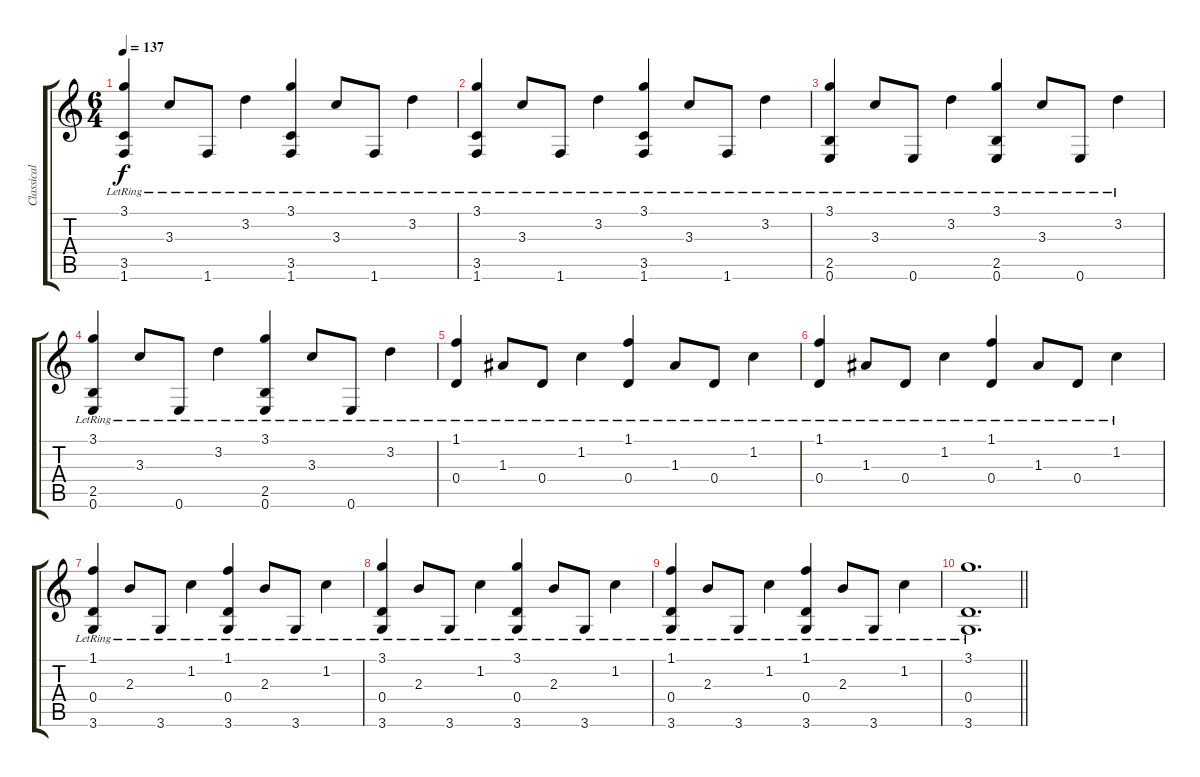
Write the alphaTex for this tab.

\track ("Classical Guitar" "Classical ") {instrument acousticguitarnylon}
\staff {score tabs}
\tuning (E4 B3 A3 D3 A2 E2) {hide}
\ts (6 4)
\tempo 137
\clef g2
\ks c
(3.1{lr} 3.5{lr} 1.6{lr}).4{dy f} 3.3{lr}.8 1.6{lr}.8 3.2{lr}.4 (3.1{lr} 3.5{lr} 1.6{lr}).4 3.3{lr}.8 1.6{lr}.8 3.2{lr}.4 |
(3.1{lr} 3.5{lr} 1.6{lr}).4 3.3{lr}.8 1.6{lr}.8 3.2{lr}.4 (3.1{lr} 3.5{lr} 1.6{lr}).4 3.3{lr}.8 1.6{lr}.8 3.2{lr}.4 |
(3.1{lr} 2.5{lr} 0.6{lr}).4 3.3{lr}.8 0.6{lr}.8 3.2{lr}.4 (3.1{lr} 2.5{lr} 0.6{lr}).4 3.3{lr}.8 0.6{lr}.8 3.2{lr}.4 |
(3.1{lr} 2.5{lr} 0.6{lr}).4 3.3{lr}.8 0.6{lr}.8 3.2{lr}.4 (3.1{lr} 2.5{lr} 0.6{lr}).4 3.3{lr}.8 0.6{lr}.8 3.2{lr}.4 |
(1.1{lr} 0.4{lr}).4 1.3{lr}.8 0.4{lr}.8 1.2{lr}.4 (1.1{lr} 0.4{lr}).4 1.3{lr}.8 0.4{lr}.8 1.2{lr}.4 |
(1.1{lr} 0.4{lr}).4 1.3{lr}.8 0.4{lr}.8 1.2{lr}.4 (1.1{lr} 0.4{lr}).4 1.3{lr}.8 0.4{lr}.8 1.2{lr}.4 |
(1.1{lr} 0.4{lr} 3.6{lr}).4 2.3{lr}.8 3.6{lr}.8 1.2{lr}.4 (1.1{lr} 0.4{lr} 3.6{lr}).4 2.3{lr}.8 3.6{lr}.8 1.2{lr}.4 |
(3.1{lr} 0.4{lr} 3.6{lr}).4 2.3{lr}.8 3.6{lr}.8 1.2{lr}.4 (3.1{lr} 0.4{lr} 3.6{lr}).4 2.3{lr}.8 3.6{lr}.8 1.2{lr}.4 |
(1.1{lr} 0.4{lr} 3.6{lr}).4 2.3{lr}.8 3.6{lr}.8 1.2{lr}.4 (1.1{lr} 0.4{lr} 3.6{lr}).4 2.3{lr}.8 3.6{lr}.8 1.2{lr}.4 |
\barLineRight lightlight
(3.1{lr} 0.4{lr} 3.6{lr}).1{d}
